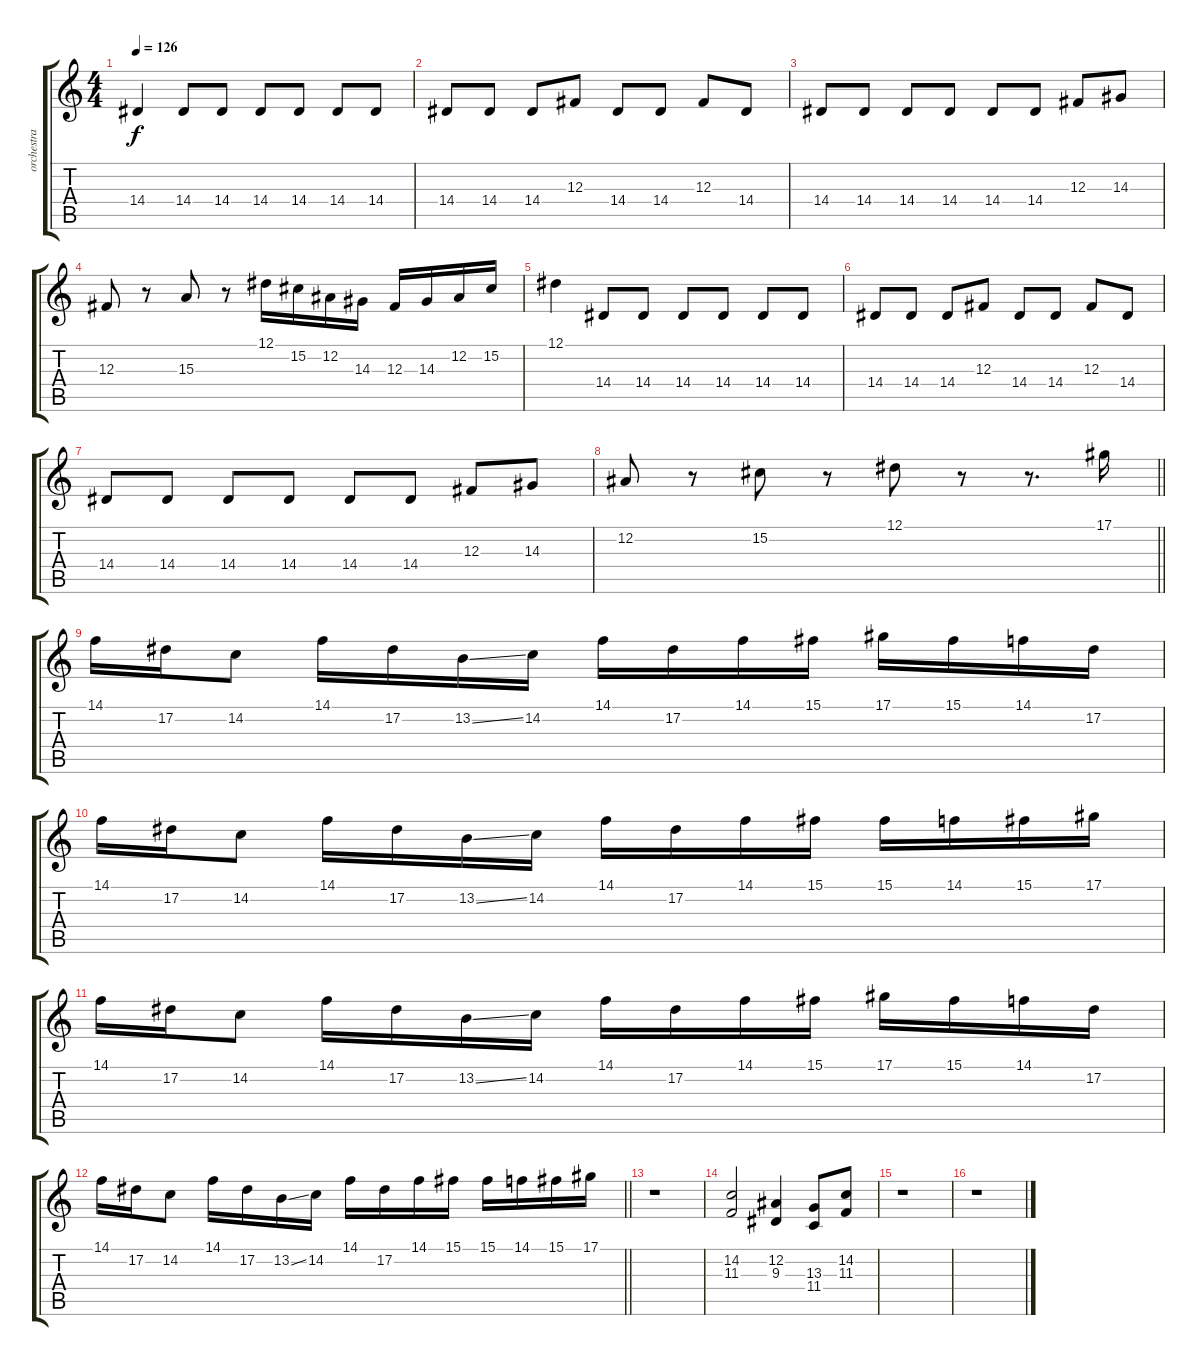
\track ("orchestra" "orchestra") {instrument stringensemble1}
\staff {score tabs}
\tuning (Eb4 Bb3 Gb3 Db3 Ab2 Eb2) {hide}
\ts (4 4)
\tempo 126
\clef g2
\ks c
14.4.4{dy f} 14.4.8 14.4.8 14.4.8 14.4.8 14.4.8 14.4.8 |
14.4.8 14.4.8 14.4.8 12.3.8 14.4.8 14.4.8 12.3.8 14.4.8 |
14.4.8 14.4.8 14.4.8 14.4.8 14.4.8 14.4.8 12.3.8 14.3.8 |
12.3.8 r.8 15.3.8 r.8 12.1.16 15.2.16 12.2.16 14.3.16 12.3.16 14.3.16 12.2.16 15.2.16 |
12.1.4 14.4.8 14.4.8 14.4.8 14.4.8 14.4.8 14.4.8 |
14.4.8 14.4.8 14.4.8 12.3.8 14.4.8 14.4.8 12.3.8 14.4.8 |
14.4.8 14.4.8 14.4.8 14.4.8 14.4.8 14.4.8 12.3.8 14.3.8 |
\barLineRight lightlight
12.2.8 r.8 15.2.8 r.8 12.1.8 r.8 r.8{d} 17.1.16 |
14.1.16 17.2.16 14.2.8 14.1.16 17.2.16 13.2{ss}.16 14.2.16 14.1.16 17.2.16 14.1.16 15.1.16 17.1.16 15.1.16 14.1.16 17.2.16 |
14.1.16 17.2.16 14.2.8 14.1.16 17.2.16 13.2{ss}.16 14.2.16 14.1.16 17.2.16 14.1.16 15.1.16 15.1.16 14.1.16 15.1.16 17.1.16 |
14.1.16 17.2.16 14.2.8 14.1.16 17.2.16 13.2{ss}.16 14.2.16 14.1.16 17.2.16 14.1.16 15.1.16 17.1.16 15.1.16 14.1.16 17.2.16 |
\barLineRight lightlight
14.1.16 17.2.16 14.2.8 14.1.16 17.2.16 13.2{ss}.16 14.2.16 14.1.16 17.2.16 14.1.16 15.1.16 15.1.16 14.1.16 15.1.16 17.1.16 |
r.1 |
(14.2 11.3).2 (12.2 9.3).4 (13.3 11.4).8 (14.2 11.3).8 |
r.1 |
r.1
